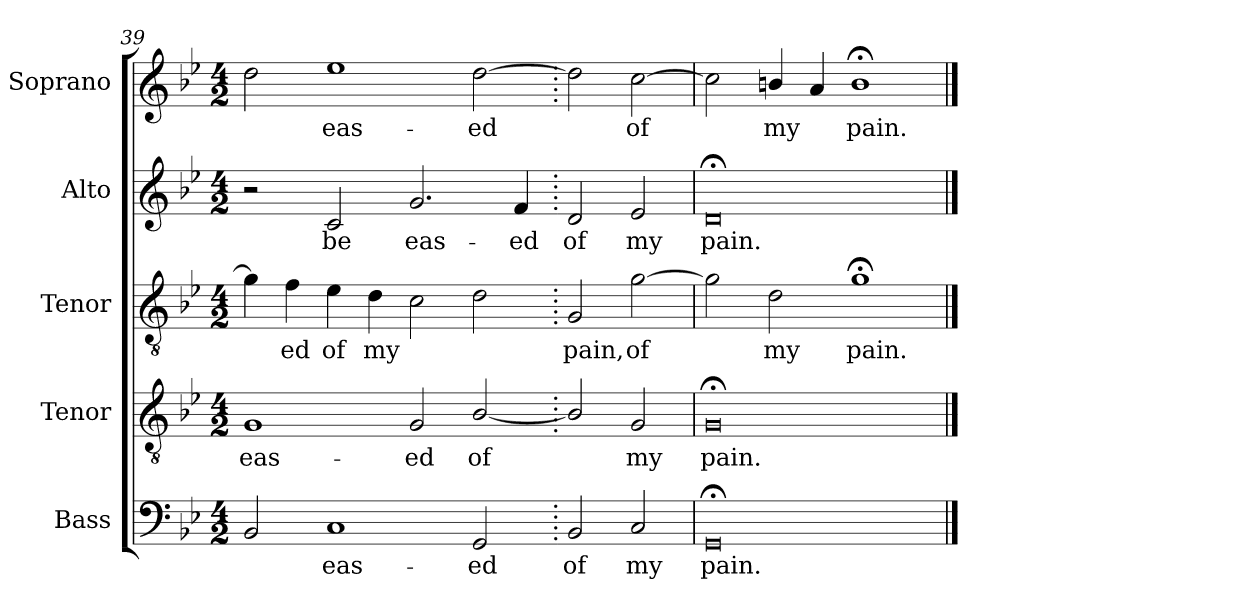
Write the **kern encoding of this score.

**kern	**text	**kern	**text	**kern	**text	**kern	**text	**kern	**text
*part5	*part5	*part4	*part4	*part3	*part3	*part2	*part2	*part1	*part1
*staff5	*staff5	*staff4	*staff4	*staff3	*staff3	*staff2	*staff2	*staff1	*staff1
*I"Bass	*	*I"Tenor	*	*I"Tenor	*	*I"Alto	*	*I"Soprano	*
*I'B.	*	*I'T.	*	*	*	*	*	*I'S.	*
*clefF4	*	*clefGv2	*	*clefGv2	*	*clefG2	*	*clefG2	*
*	*	*ITrd7c12	*	*ITrd7c12	*	*	*	*	*
*k[b-e-]	*	*k[b-e-]	*	*k[b-e-]	*	*k[b-e-]	*	*k[b-e-]	*
*B-:	*	*B-:	*	*B-:	*	*B-:	*	*B-:	*
*M4/2	*	*M4/2	*	*M4/2	*	*M4/2	*	*M4/2	*
=39	=39	=39	=39	=39	=39	=39	=39	=39	=39
!	!	!	!LO:LY:b:color=#000000	!	!	!	!	!	!
2BB-i/	.	1GGi	eas-	4Gi\]	.	2r	.	2ddi\	.
!	!	!	!	!	!LO:LY:b:color=#000000	!	!	!	!
.	.	.	.	4Fi\	-ed	.	.	.	.
!	!LO:LY:b:color=#000000	!	!	!	!	!	!	!	!
!	!	!	!	!	!LO:LY:b:color=#000000	!	!	!	!
!	!	!	!	!	!	!	!LO:LY:b:color=#000000	!	!
!	!	!	!	!	!	!	!	!	!LO:LY:b:color=#000000
1Ci	eas-	.	.	4E-i\	of	2ci/	be	1ee-i	eas-
!	!	!	!	!	!LO:LY:b:color=#000000	!	!	!	!
.	.	.	.	4Di\	my	.	.	.	.
!	!	!	!LO:LY:b:color=#000000	!	!	!	!	!	!
!	!	!	!	!	!	!	!LO:LY:b:color=#000000	!	!
.	.	2GGi/	-ed	2Ci\	.	2.gi/	eas-	.	.
!	!LO:LY:b:color=#000000	!	!	!	!	!	!	!	!
!	!	!	!LO:LY:b:color=#000000	!	!	!	!	!	!
!	!	!	!	!	!	!	!	!	!LO:LY:b:color=#000000
2GGi/	-ed	[2BB-i/	of	2Di\	.	.	.	[2ddi\	-ed
!	!	!	!	!	!	!	!LO:LY:b:color=#000000	!	!
.	.	.	.	.	.	4fi/	-ed	.	.
=40.	=40.	=40.	=40.	=40.	=40.	=40.	=40.	=40.	=40.
!	!LO:LY:b:color=#000000	!	!	!	!	!	!	!	!
!	!	!	!	!	!LO:LY:b:color=#000000	!	!	!	!
!	!	!	!	!	!	!	!LO:LY:b:color=#000000	!	!
2BB-i/	of	2BB-i/]	.	2GGi/	pain,	2di/	of	2ddi\]	.
!	!LO:LY:b:color=#000000	!	!	!	!	!	!	!	!
!	!	!	!LO:LY:b:color=#000000	!	!	!	!	!	!
!	!	!	!	!	!LO:LY:b:color=#000000	!	!	!	!
!	!	!	!	!	!	!	!LO:LY:b:color=#000000	!	!
!	!	!	!	!	!	!	!	!	!LO:LY:b:color=#000000
2Ci/	my	2GGi/	my	[2Gi\	of	2e-i/	my	[2cci\	of
=41	=41	=41	=41	=41	=41	=41	=41	=41	=41
!	!LO:LY:b:color=#000000	!	!	!	!	!	!	!	!
!	!	!	!LO:LY:b:color=#000000	!	!	!	!	!	!
!	!	!	!	!	!	!	!LO:LY:b:color=#000000	!	!
0GG;i	pain.	0GG;i	pain.	2Gi\]	.	0d;i	pain.	2cci\]	.
!	!	!	!	!	!LO:LY:b:color=#000000	!	!	!	!
!	!	!	!	!	!	!	!	!	!LO:LY:b:color=#000000
.	.	.	.	2Di\	my	.	.	4bni/	my
.	.	.	.	.	.	.	.	4ai/	.
!	!	!	!	!	!LO:LY:b:color=#000000	!	!	!	!
!	!	!	!	!	!	!	!	!	!LO:LY:b:color=#000000
.	.	.	.	1G;i	pain.	.	.	1b;i	pain.
==	==	==	==	==	==	==	==	==	==
*-	*-	*-	*-	*-	*-	*-	*-	*-	*-
